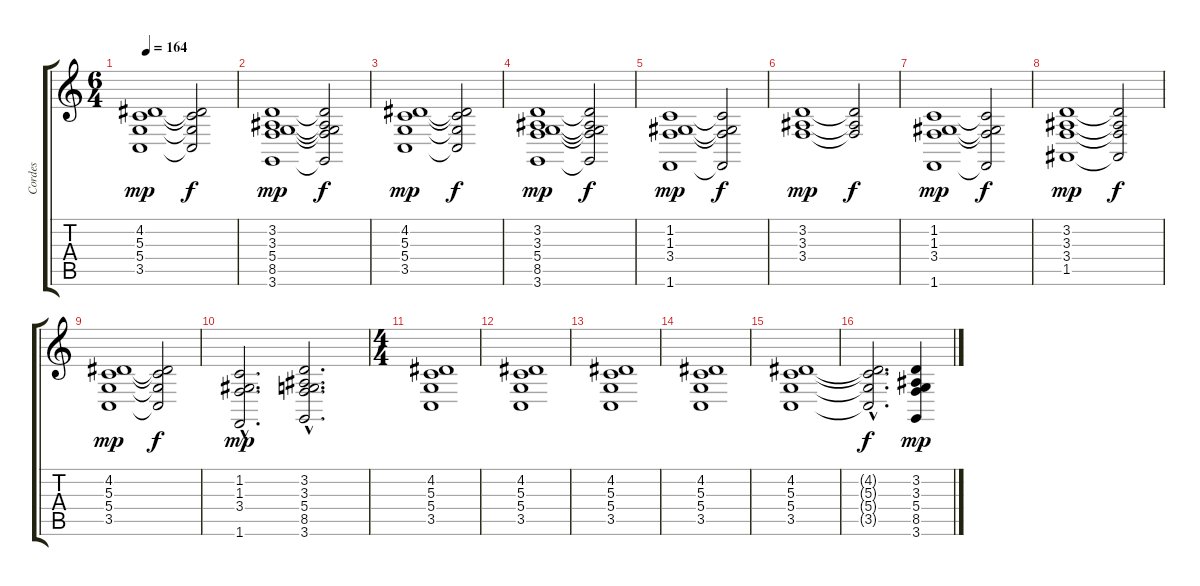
\track ("Cordes" "Cordes") {instrument stringensemble2}
\staff {score tabs}
\tuning (E4 B3 G3 D3 A2 E2) {hide}
\ts (6 4)
\tempo 164
\clef g2
\ks c
(4.2 5.3 5.4 3.5).1{dy mp} (4.2{t} 5.3{t} 5.4{t} 3.5{t}).2{dy f} |
(3.2 3.3 5.4 8.5 3.6).1{dy mp} (3.2{t} 3.3{t} 5.4{t} 8.5{t} 3.6{t}).2{dy f} |
(4.2 5.3 5.4 3.5).1{dy mp} (4.2{t} 5.3{t} 5.4{t} 3.5{t}).2{dy f} |
(3.2 3.3 5.4 8.5 3.6).1{dy mp} (3.2{t} 3.3{t} 5.4{t} 8.5{t} 3.6{t}).2{dy f} |
(1.2 1.3 3.4 1.6).1{dy mp} (1.2{t} 1.3{t} 3.4{t} 1.6{t}).2{dy f} |
(3.2 3.3 3.4).1{dy mp} (3.2{t} 3.3{t} 3.4{t}).2{dy f} |
(1.2 1.3 3.4 1.6).1{dy mp} (1.2{t} 1.3{t} 3.4{t} 1.6{t}).2{dy f} |
(3.2 3.3 3.4 1.5).1{dy mp} (3.2{t} 3.3{t} 3.4{t} 1.5{t}).2{dy f} |
(4.2 5.3 5.4 3.5).1{dy mp} (4.2{t} 5.3{t} 5.4{t} 3.5{t}).2{dy f} |
(1.2{hac} 1.3{hac} 3.4{hac} 1.6{hac}).2{d dy mp} (3.2{hac} 3.3{hac} 5.4{hac} 8.5{hac} 3.6{hac}).2{d} |
\ts (4 4)
(4.2 5.3 5.4 3.5).1 |
(4.2 5.3 5.4 3.5).1 |
(4.2 5.3 5.4 3.5).1 |
(4.2 5.3 5.4 3.5).1 |
(4.2 5.3 5.4 3.5).1 |
(4.2{hac t} 5.3{hac t} 5.4{hac t} 3.5{hac t}).2{d dy f} (3.2 3.3 5.4 8.5 3.6).4{dy mp}
